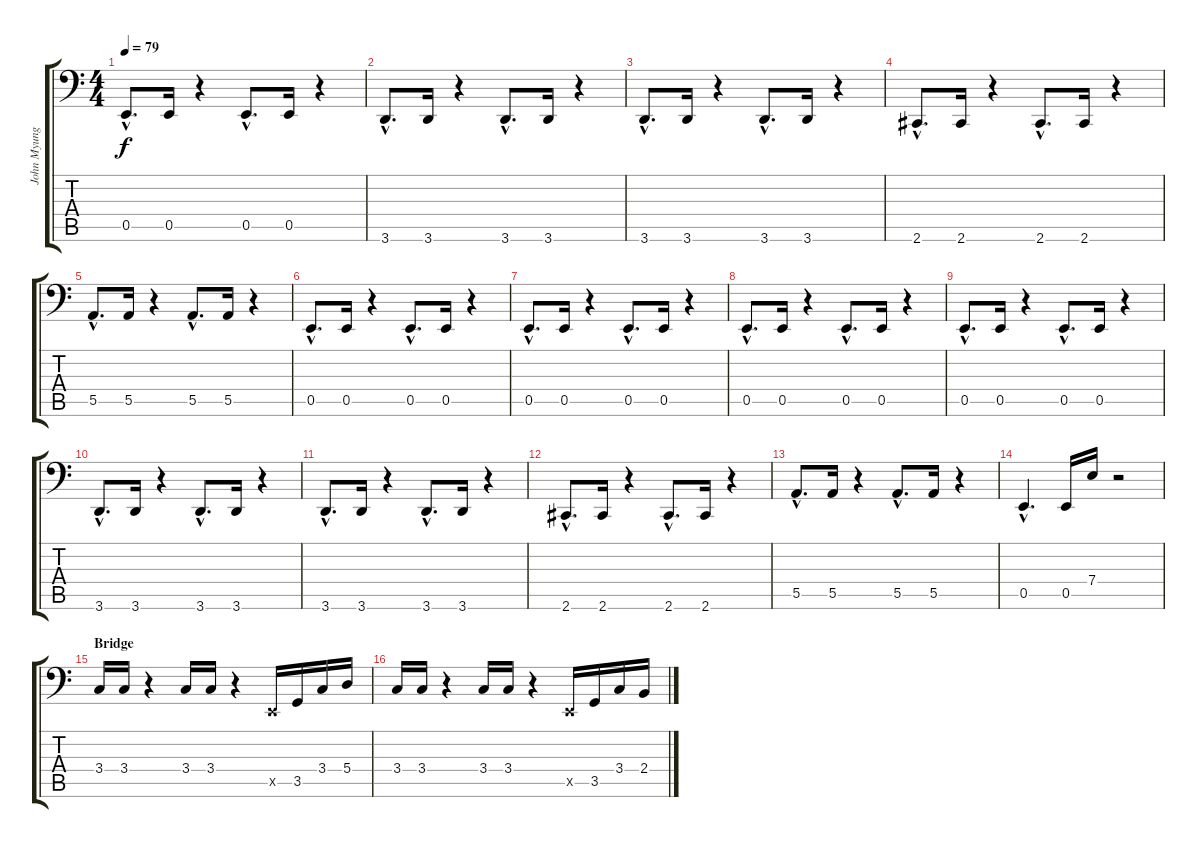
\track ("John Myung" "John Myung") {instrument electricbassfinger}
\staff {score tabs}
\tuning (C3 G2 D2 A1 E1 B0) {hide}
\ts (4 4)
\tempo 79
\clef f4
\ks c
0.5{hac}.8{d dy f} 0.5.16 r.4 0.5{hac}.8{d} 0.5.16 r.4 |
3.6{hac}.8{d} 3.6.16 r.4 3.6{hac}.8{d} 3.6.16 r.4 |
3.6{hac}.8{d} 3.6.16 r.4 3.6{hac}.8{d} 3.6.16 r.4 |
2.6{hac}.8{d} 2.6.16 r.4 2.6{hac}.8{d} 2.6.16 r.4 |
5.5{hac}.8{d} 5.5.16 r.4 5.5{hac}.8{d} 5.5.16 r.4 |
0.5{hac}.8{d} 0.5.16 r.4 0.5{hac}.8{d} 0.5.16 r.4 |
0.5{hac}.8{d} 0.5.16 r.4 0.5{hac}.8{d} 0.5.16 r.4 |
0.5{hac}.8{d} 0.5.16 r.4 0.5{hac}.8{d} 0.5.16 r.4 |
0.5{hac}.8{d} 0.5.16 r.4 0.5{hac}.8{d} 0.5.16 r.4 |
3.6{hac}.8{d} 3.6.16 r.4 3.6{hac}.8{d} 3.6.16 r.4 |
3.6{hac}.8{d} 3.6.16 r.4 3.6{hac}.8{d} 3.6.16 r.4 |
2.6{hac}.8{d} 2.6.16 r.4 2.6{hac}.8{d} 2.6.16 r.4 |
5.5{hac}.8{d} 5.5.16 r.4 5.5{hac}.8{d} 5.5.16 r.4 |
0.5{hac}.4{d} 0.5.16 7.4.16 r.2 |
\section ("" "Bridge")
3.4.16 3.4.16 r.4 3.4.16 3.4.16 r.4 0.5{x}.16 3.5.16 3.4.16 5.4.16 |
3.4.16 3.4.16 r.4 3.4.16 3.4.16 r.4 0.5{x}.16 3.5.16 3.4.16 2.4.16
